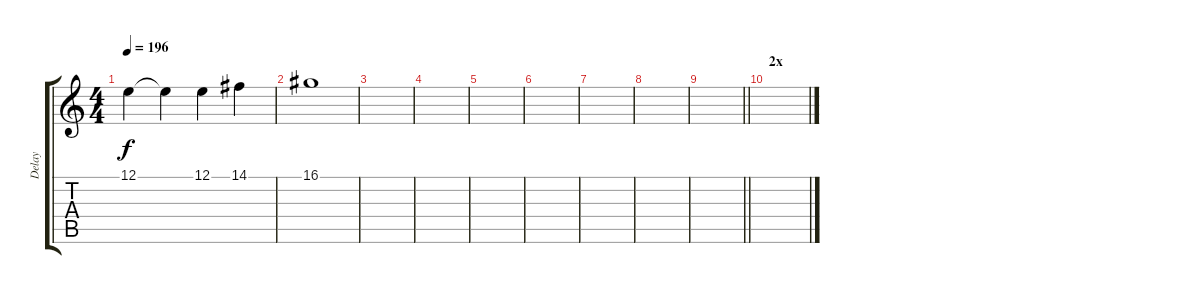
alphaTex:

\track ("Delay" "Delay") {instrument stringensemble1}
\staff {score tabs}
\tuning (E4 B3 G3 D3 A2 E2) {hide}
\ts (4 4)
\tempo 196
\clef g2
\ks c
12.1.4{dy f} 12.1{t}.4 12.1.4 14.1.4 |
16.1.1 |
|
|
|
|
|
|
\barLineRight lightlight
|
\section ("" "2x")
